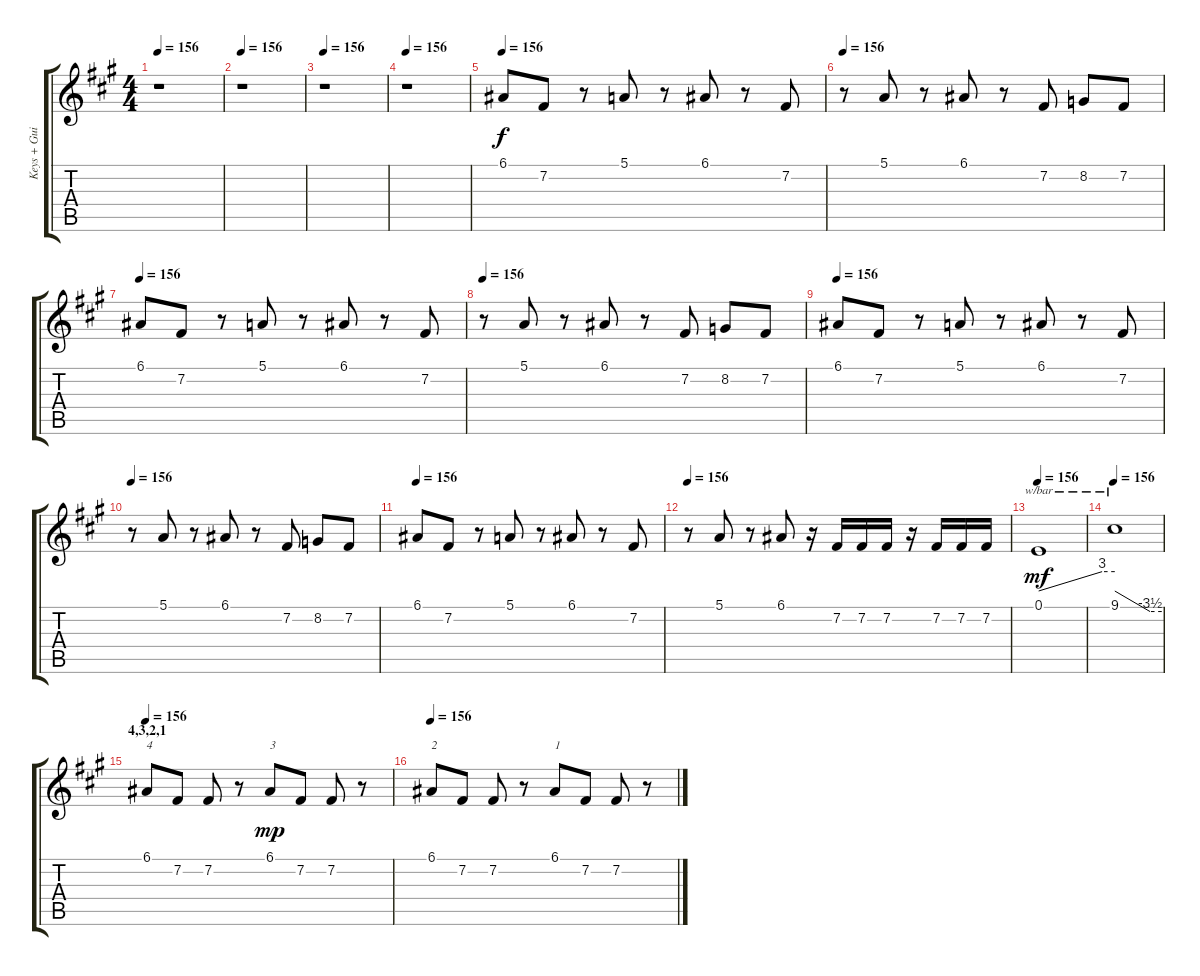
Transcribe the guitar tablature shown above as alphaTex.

\track ("Keys + Guitar 1" "Keys + Gui") {instrument lead1square}
\staff {score tabs}
\tuning (E4 B3 G3 D3 A2 E2) {hide}
\ts (4 4)
\tempo 156
\clef g2
\ks f#minor
r.1{dy f} |
\tempo 156
r.1 |
\tempo 156
r.1 |
\tempo 156
r.1 |
\tempo 156
6.1.8{volume 13 instrument lead1square} 7.2.8 r.8 5.1.8 r.8 6.1.8 r.8 7.2.8 |
\tempo 156
r.8 5.1.8 r.8 6.1.8 r.8 7.2.8 8.2.8 7.2.8 |
\tempo 156
6.1.8 7.2.8 r.8 5.1.8 r.8 6.1.8 r.8 7.2.8 |
\tempo 156
r.8 5.1.8 r.8 6.1.8 r.8 7.2.8 8.2.8 7.2.8 |
\tempo 156
6.1.8 7.2.8 r.8 5.1.8 r.8 6.1.8 r.8 7.2.8 |
\tempo 156
r.8 5.1.8 r.8 6.1.8 r.8 7.2.8 8.2.8 7.2.8 |
\tempo 156
6.1.8 7.2.8 r.8 5.1.8 r.8 6.1.8 r.8 7.2.8 |
\tempo 156
r.8 5.1.8 r.8 6.1.8 r.16 7.2.16 7.2.16 7.2.16 r.16 7.2.16 7.2.16 7.2.16 |
\tempo 156
0.1.1{tbe (custom default 0 0 50 12 60 12) dy mf} |
\tempo 156
9.1.1{tbe (custom default 0 0 45 -14 60 -14)} |
\section ("" "4,3,2,1 ")
\tempo 156
6.1.8{txt "4"} 7.2.8 7.2.8 r.8 6.1.8{txt "3" dy mp} 7.2.8 7.2.8 r.8 |
\tempo 156
6.1.8{txt "2"} 7.2.8 7.2.8 r.8 6.1.8{txt "1"} 7.2.8 7.2.8 r.8
